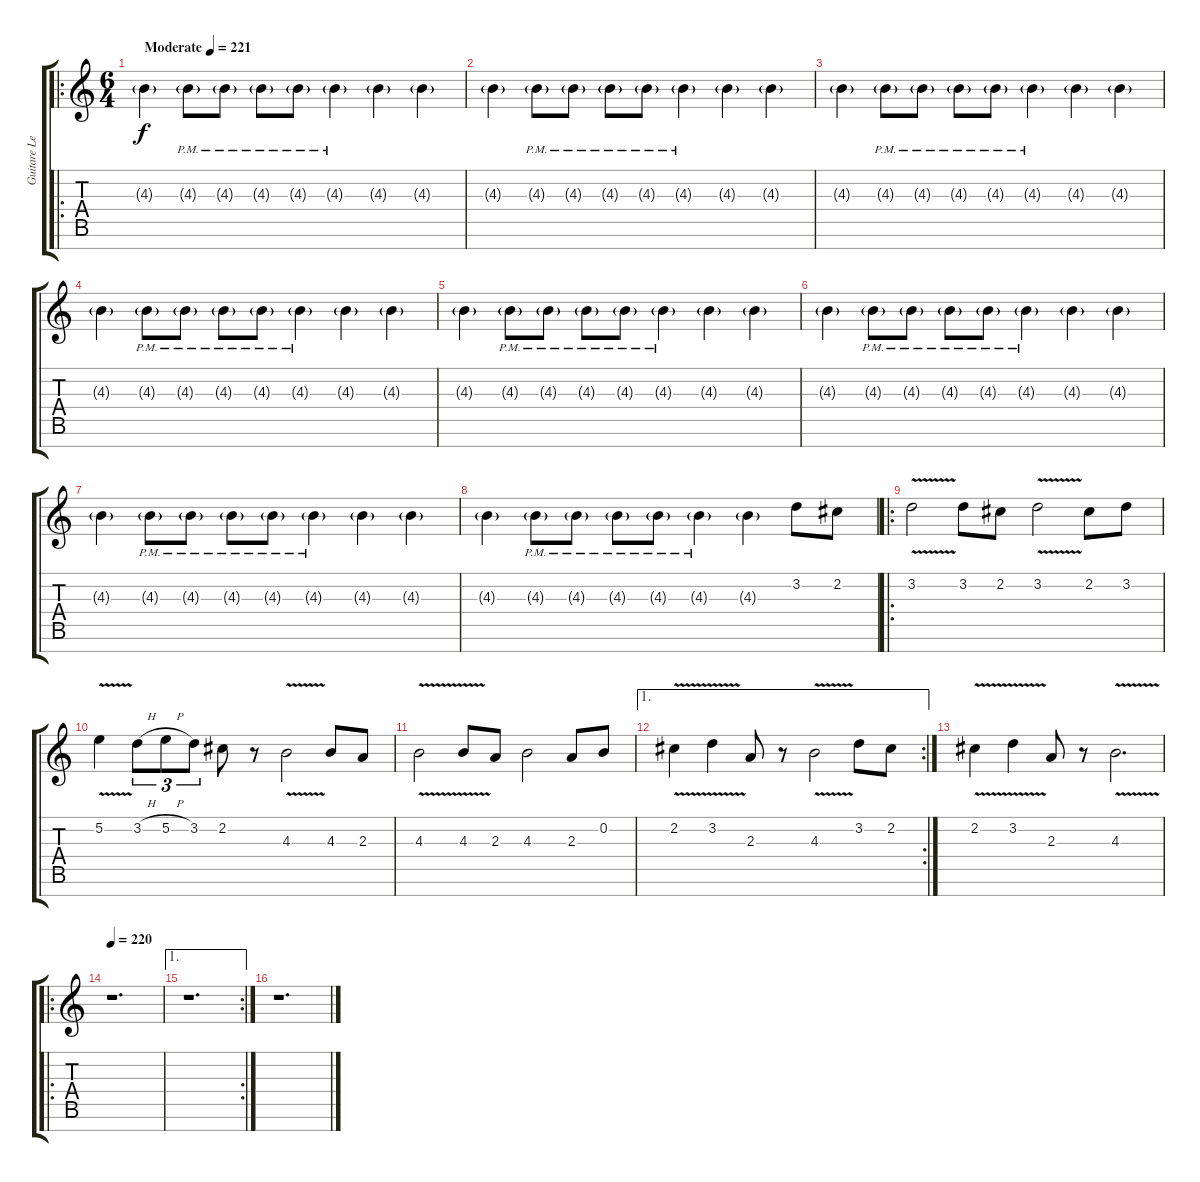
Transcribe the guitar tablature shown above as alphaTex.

\track ("Guitare Lead I" "Guitare Le") {instrument distortionguitar}
\staff {score tabs}
\tuning (E4 B3 G3 D3 A2 E2 B1) {hide}
\ro
\ts (6 4)
\tempo (221 "Moderate")
\clef g2
\ks c
4.3{g}.4{dy f instrument distortionguitar} 4.3{g pm}.8 4.3{g pm}.8 4.3{g pm}.8 4.3{g pm}.8 4.3{g pm}.4 4.3{g}.4 4.3{g}.4 |
4.3{g}.4 4.3{g pm}.8 4.3{g pm}.8 4.3{g pm}.8 4.3{g pm}.8 4.3{g pm}.4 4.3{g}.4 4.3{g}.4 |
4.3{g}.4 4.3{g pm}.8 4.3{g pm}.8 4.3{g pm}.8 4.3{g pm}.8 4.3{g pm}.4 4.3{g}.4 4.3{g}.4 |
4.3{g}.4 4.3{g pm}.8 4.3{g pm}.8 4.3{g pm}.8 4.3{g pm}.8 4.3{g pm}.4 4.3{g}.4 4.3{g}.4 |
4.3{g}.4 4.3{g pm}.8 4.3{g pm}.8 4.3{g pm}.8 4.3{g pm}.8 4.3{g pm}.4 4.3{g}.4 4.3{g}.4 |
4.3{g}.4 4.3{g pm}.8 4.3{g pm}.8 4.3{g pm}.8 4.3{g pm}.8 4.3{g pm}.4 4.3{g}.4 4.3{g}.4 |
4.3{g}.4 4.3{g pm}.8 4.3{g pm}.8 4.3{g pm}.8 4.3{g pm}.8 4.3{g pm}.4 4.3{g}.4 4.3{g}.4 |
4.3{g}.4 4.3{g pm}.8 4.3{g pm}.8 4.3{g pm}.8 4.3{g pm}.8 4.3{g pm}.4 4.3{g}.4 3.2.8 2.2.8 |
\ro
3.2{v}.2 3.2.8 2.2.8 3.2{v}.2 2.2.8 3.2.8 |
5.2{v}.4 3.2{h}.8{tu (3 2)} 5.2{h}.8{tu (3 2)} 3.2.8{tu (3 2)} 2.2.8 r.8 4.3{v}.2 4.3.8 2.3.8 |
4.3{v}.2 4.3{v}.8 2.3.8 4.3.2 2.3.8 0.2.8 |
\ae 1
\rc 2
2.2{v}.4 3.2{v}.4 2.3.8 r.8 4.3{v}.2 3.2.8 2.2.8 |
2.2{v}.4 3.2{v}.4 2.3.8 r.8 4.3{v}.2{d} |
\ro
\tempo 220
r.1{d} |
\ae 1
\rc 2
r.1{d} |
r.1{d}
